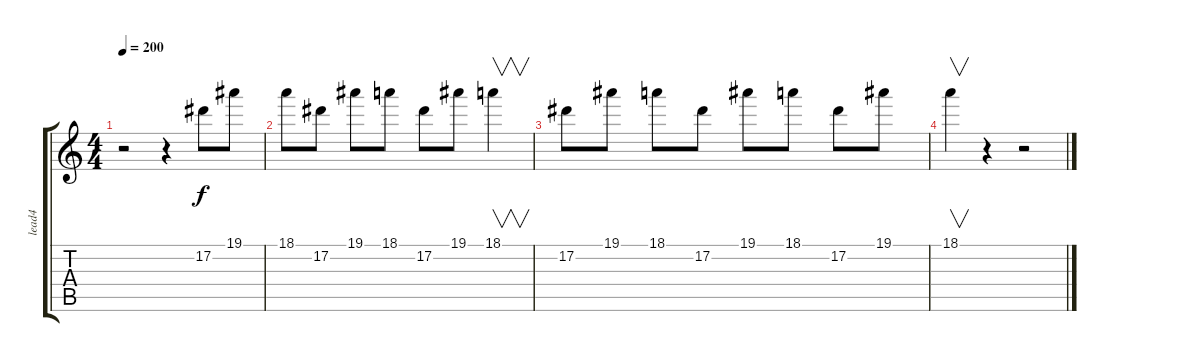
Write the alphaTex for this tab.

\track ("lead4" "lead4") {instrument distortionguitar}
\staff {score tabs}
\tuning (Eb4 Bb3 Gb3 Db3 Ab2 Eb2) {hide}
\ts (4 4)
\tempo 200
\clef g2
\ks c
r.2{dy f} r.4 17.2.8 19.1.8 |
18.1.8 17.2.8 19.1.8 18.1.8 17.2.8 19.1.8 18.1.4{v} |
17.2.8 19.1.8 18.1.8 17.2.8 19.1.8 18.1.8 17.2.8 19.1.8 |
18.1.4{v} r.4 r.2
